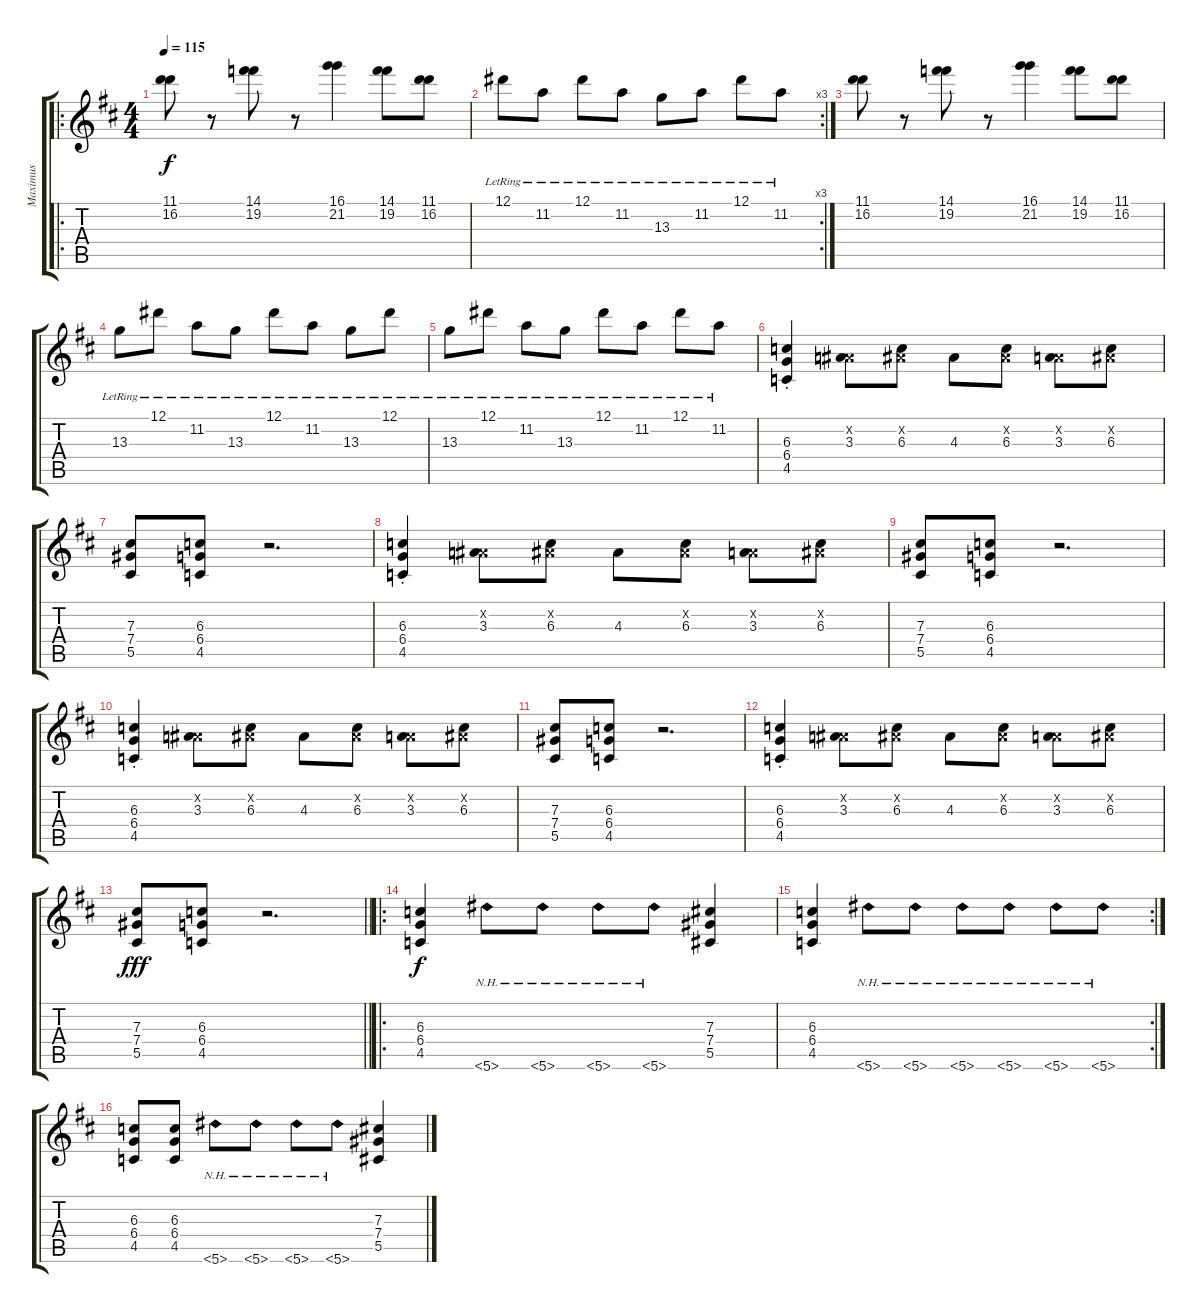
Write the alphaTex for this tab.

\track ("Maximus" "Maximus") {instrument overdrivenguitar}
\staff {score tabs}
\tuning (Eb4 Bb3 Gb3 Db3 Ab2 Eb2) {hide}
\ro
\ts (4 4)
\tempo 115
\clef g2
\ks d
(11.1 16.2).8{dy f instrument overdrivenguitar} r.8 (14.1 19.2).8 r.8 (16.1 21.2).4 (14.1 19.2).8 (11.1 16.2).8 |
\rc 3
12.1{lr}.8 11.2{lr}.8 12.1{lr}.8 11.2{lr}.8 13.3{lr}.8 11.2{lr}.8 12.1{lr}.8 11.2{lr}.8 |
(11.1 16.2).8 r.8 (14.1 19.2).8 r.8 (16.1 21.2).4 (14.1 19.2).8 (11.1 16.2).8 |
13.3{lr}.8 12.1{lr}.8 11.2{lr}.8 13.3{lr}.8 12.1{lr}.8 11.2{lr}.8 13.3{lr}.8 12.1{lr}.8 |
13.3{lr}.8 12.1{lr}.8 11.2{lr}.8 13.3{lr}.8 12.1{lr}.8 11.2{lr}.8 12.1{lr}.8 11.2{lr}.8 |
(6.3{st} 6.4{st} 4.5{st}).4 (0.2{x} 3.3).8 (0.2{x} 6.3).8 4.3.8 (0.2{x} 6.3).8 (0.2{x} 3.3).8 (0.2{x} 6.3).8 |
(7.3 7.4 5.5).8 (6.3 6.4 4.5).8 r.2{d} |
(6.3{st} 6.4{st} 4.5{st}).4 (0.2{x} 3.3).8 (0.2{x} 6.3).8 4.3.8 (0.2{x} 6.3).8 (0.2{x} 3.3).8 (0.2{x} 6.3).8 |
(7.3 7.4 5.5).8 (6.3 6.4 4.5).8 r.2{d} |
(6.3{st} 6.4{st} 4.5{st}).4 (0.2{x} 3.3).8 (0.2{x} 6.3).8 4.3.8 (0.2{x} 6.3).8 (0.2{x} 3.3).8 (0.2{x} 6.3).8 |
(7.3 7.4 5.5).8 (6.3 6.4 4.5).8 r.2{d} |
(6.3{st} 6.4{st} 4.5{st}).4 (0.2{x} 3.3).8 (0.2{x} 6.3).8 4.3.8 (0.2{x} 6.3).8 (0.2{x} 3.3).8 (0.2{x} 6.3).8 |
\barLineRight lightlight
(7.3 7.4 5.5).8{dy fff} (6.3 6.4 4.5).8 r.2{d} |
\ro
(6.3 6.4 4.5).4{dy f} 5.6{nh}.8 5.6{nh}.8 5.6{nh}.8 5.6{nh}.8 (7.3 7.4 5.5).4 |
\rc 2
(6.3 6.4 4.5).4 5.6{nh}.8 5.6{nh}.8 5.6{nh}.8 5.6{nh}.8 5.6{nh}.8 5.6{nh}.8 |
(6.3 6.4 4.5).8 (6.3 6.4 4.5).8 5.6{nh}.8 5.6{nh}.8 5.6{nh}.8 5.6{nh}.8 (7.3 7.4 5.5).4
